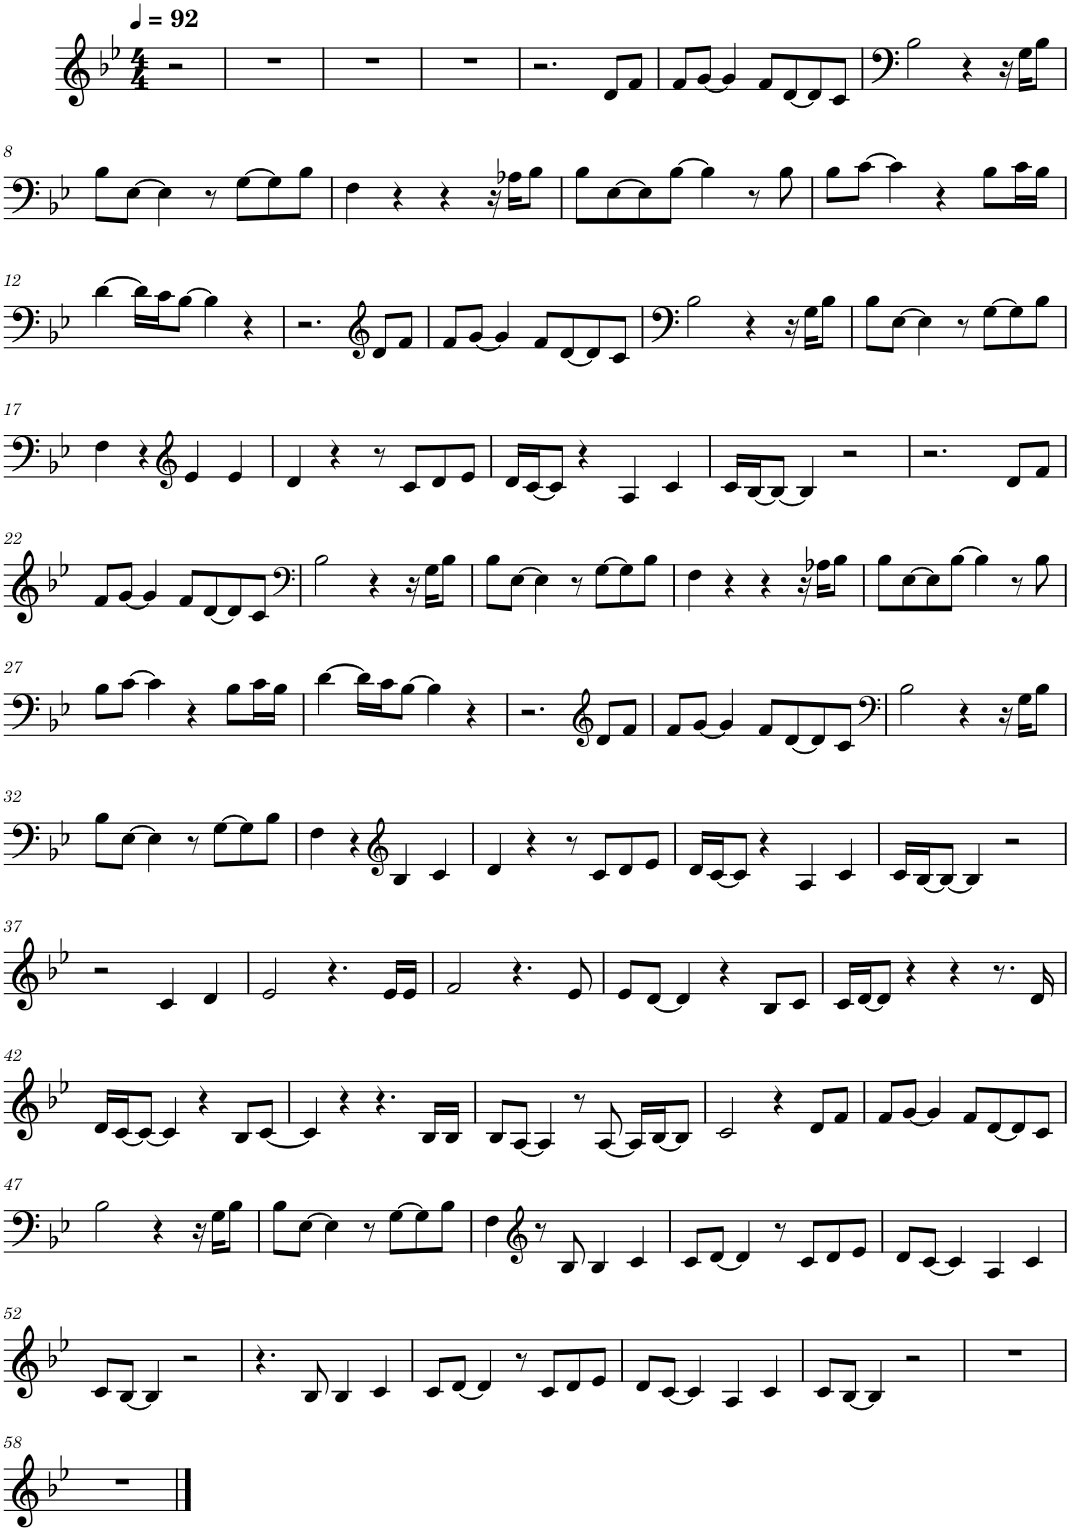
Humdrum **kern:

**kern
*part1
*staff1
*I"Piano
*I'Pno.
*clefG2
*k[b-e-]
*M4/4
*MM92
=1
2r
=2
1r
=3
1r
=4
1r
=5
2.r
8d/L
8f/J
=6
8f/L
[8g/J
4g/]
8f/L
[8d/
8d/]
8c/J
=7
2B-\
4r
16r
16G\KL
8B-\J
!!LO:LB:g=z
=8
8B-\L
[8E-\J
4E-\]
8r
[8G\L
8G\]
8B-\J
=9
4F\
4r
4r
16r
16A-X\KL
8B-\J
=10
8B-\L
[8E-\
8E-\]
[8B-\J
4B-\]
8r
8B-\
=11
8B-\L
[8c\J
4c\]
4r
8B-\L
16c\L
16B-\JJ
!!LO:LB:g=z
=12
[4d\
16d\LL]
16c\J
[8B-\J
4B-\]
4r
=13
2.r
*clefG2
8d/L
8f/J
=14
8f/L
[8g/J
4g/]
8f/L
[8d/
8d/]
8c/J
=15
2B-\
4r
16r
16G\KL
8B-\J
=16
8B-\L
[8E-\J
4E-\]
8r
[8G\L
8G\]
8B-\J
!!LO:LB:g=z
=17
4F\
4r
*clefG2
4e-/
4e-/
=18
4d/
4r
8r
8c/L
8d/
8e-/J
=19
16d/LL
[16c/J
8c/J]
4r
4A/
4c/
=20
16c/LL
[16B-/J
8B-/J_
4B-/]
2r
=21
2.r
8d/L
8f/J
!!LO:LB:g=z
=22
8f/L
[8g/J
4g/]
8f/L
[8d/
8d/]
8c/J
=23
*clefF4
2B-\
4r
16r
16G\KL
8B-\J
=24
8B-\L
[8E-\J
4E-\]
8r
[8G\L
8G\]
8B-\J
=25
4F\
4r
4r
16r
16A-X\KL
8B-\J
=26
8B-\L
[8E-\
8E-\]
[8B-\J
4B-\]
8r
8B-\
!!LO:LB:g=z
=27
8B-\L
[8c\J
4c\]
4r
8B-\L
16c\L
16B-\JJ
=28
[4d\
16d\LL]
16c\J
[8B-\J
4B-\]
4r
=29
2.r
*clefG2
8d/L
8f/J
=30
8f/L
[8g/J
4g/]
8f/L
[8d/
8d/]
8c/J
=31
*clefF4
2B-\
4r
16r
16G\KL
8B-\J
!!LO:LB:g=z
=32
8B-\L
[8E-\J
4E-\]
8r
[8G\L
8G\]
8B-\J
=33
4F\
4r
*clefG2
4B-/
4c/
=34
4d/
4r
8r
8c/L
8d/
8e-/J
=35
16d/LL
[16c/J
8c/J]
4r
4A/
4c/
=36
16c/LL
[16B-/J
8B-/J_
4B-/]
2r
!!LO:LB:g=z
=37
2r
4c/
4d/
=38
2e-/
4.r
16e-/LL
16e-/JJ
=39
2f/
4.r
8e-/
=40
8e-/L
[8d/J
4d/]
4r
8B-/L
8c/J
=41
16c/LL
[16d/J
8d/J]
4r
4r
8.r
16d/
!!LO:LB:g=z
=42
16d/LL
[16c/J
8c/J_
4c/]
4r
8B-/L
[8c/J
=43
4c/]
4r
4.r
16B-/LL
16B-/JJ
=44
8B-/L
[8A/J
4A/]
8r
[8A/
16A/LL]
[16B-/J
8B-/J]
=45
2c/
4r
8d/L
8f/J
=46
8f/L
[8g/J
4g/]
8f/L
[8d/
8d/]
8c/J
!!LO:LB:g=z
=47
2B-\
4r
16r
16G\KL
8B-\J
=48
8B-\L
[8E-\J
4E-\]
8r
[8G\L
8G\]
8B-\J
=49
4F\
*clefG2
8r
8B-/
4B-/
4c/
=50
8c/L
[8d/J
4d/]
8r
8c/L
8d/
8e-/J
=51
8d/L
[8c/J
4c/]
4A/
4c/
!!LO:LB:g=z
=52
8c/L
[8B-/J
4B-/]
2r
=53
4.r
8B-/
4B-/
4c/
=54
8c/L
[8d/J
4d/]
8r
8c/L
8d/
8e-/J
=55
8d/L
[8c/J
4c/]
4A/
4c/
=56
8c/L
[8B-/J
4B-/]
2r
=57
1r
!!LO:LB:g=z
=58
1r
==
*-
